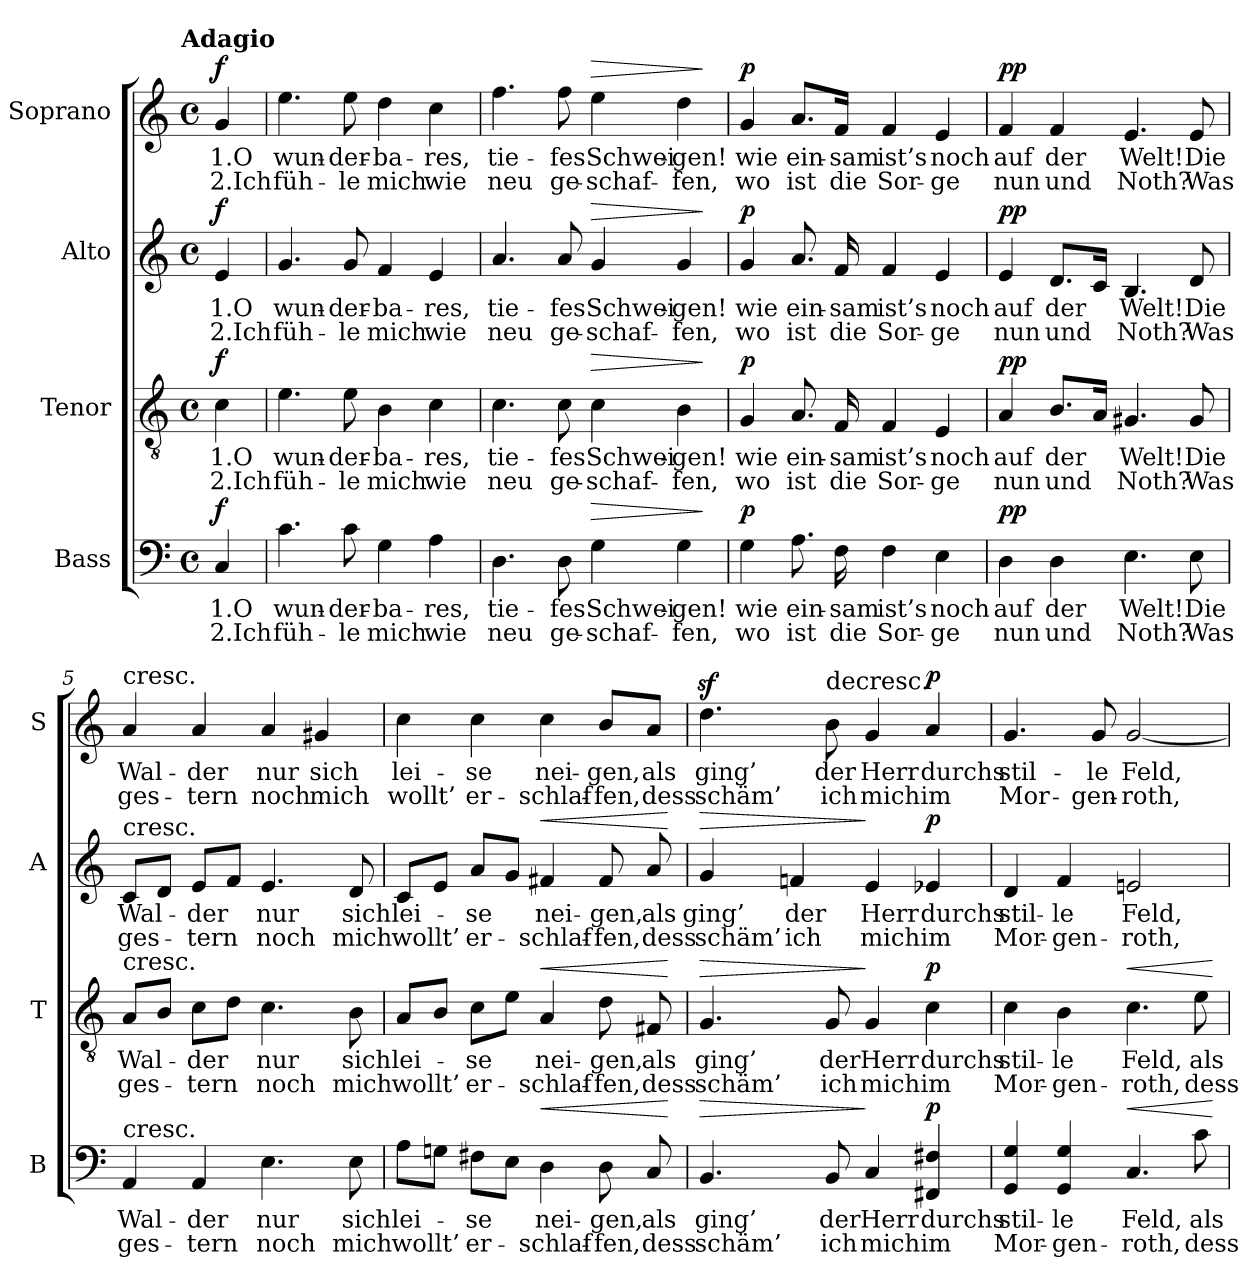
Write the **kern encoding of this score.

**kern	**text	**text	**dynam	**kern	**text	**text	**dynam	**kern	**text	**text	**dynam	**kern	**text	**text	**dynam
*part4	*part4	*part4	*part4	*part3	*part3	*part3	*part3	*part2	*part2	*part2	*part2	*part1	*part1	*part1	*part1
*staff4	*staff4	*staff4	*staff4	*staff3	*staff3	*staff3	*staff3	*staff2	*staff2	*staff2	*staff2	*staff1	*staff1	*staff1	*staff1
*I"Bass	*	*	*	*I"Tenor	*	*	*	*I"Alto	*	*	*	*I"Soprano	*	*	*
*I'B	*	*	*	*I'T	*	*	*	*I'A	*	*	*	*I'S	*	*	*
*clefF4	*	*	*	*clefGv2	*	*	*	*clefG2	*	*	*	*clefG2	*	*	*
*k[]	*	*	*	*k[]	*	*	*	*k[]	*	*	*	*k[]	*	*	*
*C:	*	*	*	*C:	*	*	*	*C:	*	*	*	*C:	*	*	*
!!LO:TX:omd:t=Adagio
*M4/4	*	*	*	*M4/4	*	*	*	*M4/4	*	*	*	*M4/4	*	*	*
*met(c)	*	*	*	*met(c)	*	*	*	*met(c)	*	*	*	*met(c)	*	*	*
*MM66	*	*	*	*MM66	*	*	*	*MM66	*	*	*	*MM66	*	*	*
=	=	=	=	=	=	=	=	=	=	=	=	=	=	=	=
!	!	!	!LO:DY:a	!	!	!	!LO:DY:a	!	!	!	!LO:DY:a	!	!	!	!LO:DY:a
4C	1.O	2.Ich	f	4c	1.O	2.Ich	f	4e	1.O	2.Ich	f	4g	1.O	2.Ich	f
=1	=1	=1	=1	=1	=1	=1	=1	=1	=1	=1	=1	=1	=1	=1	=1
4.c	wun-	füh-	.	4.e	wun-	füh-	.	4.g	wun-	füh-	.	4.ee	wun-	füh-	.
8c	-der-	-le	.	8e	-der-	-le	.	8g	-der-	-le	.	8ee	-der-	-le	.
4G	-ba-	mich	.	4B	-ba-	mich	.	4f	-ba-	mich	.	4dd	-ba-	mich	.
4A	-res,	wie	.	4c	-res,	wie	.	4e	-res,	wie	.	4cc	-res,	wie	.
=2	=2	=2	=2	=2	=2	=2	=2	=2	=2	=2	=2	=2	=2	=2	=2
4.D	tie-	neu	.	4.c	tie-	neu	.	4.a	tie-	neu	.	4.ff	tie-	neu	.
8D	-fes	ge-	.	8c	-fes	ge-	.	8a	-fes	ge-	.	8ff	-fes	ge-	.
!	!	!	!LO:HP:a	!	!	!	!LO:HP:a	!	!	!	!LO:HP:a	!	!	!	!LO:HP:a
4G	Schwei-	-schaf-	>	4c	Schwei-	-schaf-	>	4g	Schwei-	-schaf-	>	4ee	Schwei-	-schaf-	>
4G	-gen!	-fen,	.	4B	-gen!	-fen,	.	4g	-gen!	-fen,	.	4dd	-gen!	-fen,	.
.	.	.	]	.	.	.	]	.	.	.	]	.	.	.	]
=3	=3	=3	=3	=3	=3	=3	=3	=3	=3	=3	=3	=3	=3	=3	=3
!	!	!	!LO:DY:a	!	!	!	!LO:DY:a	!	!	!	!LO:DY:a	!	!	!	!LO:DY:a
4G	wie	wo	p	4G	wie	wo	p	4g	wie	wo	p	4g	wie	wo	p
8.A	ein-	ist	.	8.A	ein-	ist	.	8.a	ein-	ist	.	8.a/L	ein-	ist	.
16F	-sam	die	.	16F	-sam	die	.	16f	-sam	die	.	16f/Jk	-sam	die	.
4F	ist’s	Sor-	.	4F	ist’s	Sor-	.	4f	ist’s	Sor-	.	4f	ist’s	Sor-	.
4E	noch	-ge	.	4E	noch	-ge	.	4e	noch	-ge	.	4e	noch	-ge	.
=4	=4	=4	=4	=4	=4	=4	=4	=4	=4	=4	=4	=4	=4	=4	=4
!	!	!	!LO:DY:a	!	!	!	!LO:DY:a	!	!	!	!LO:DY:a	!	!	!	!LO:DY:a
4D	auf	nun	pp	4A	auf	nun	pp	4e	auf	nun	pp	4f	auf	nun	pp
4D	der	und	.	8.BL	der	und	.	8.dL	der	und	.	4f	der	und	.
.	.	.	.	16AJk	.	.	.	16cJk	.	.	.	.	.	.	.
4.E	Welt!	Noth?	.	4.G#X	Welt!	Noth?	.	4.B	Welt!	Noth?	.	4.e	Welt!	Noth?	.
8E	Die	Was	.	8G#	Die	Was	.	8d	Die	Was	.	8e	Die	Was	.
=5	=5	=5	=5	=5	=5	=5	=5	=5	=5	=5	=5	=5	=5	=5	=5
!	!	!	!	!	!	!	!	!	!	!	!	!LO:TX:a:t=cresc.	!	!	!
!	!	!	!	!	!	!	!	!LO:TX:a:t=cresc.	!	!	!	!	!	!	!
!	!	!	!	!LO:TX:a:t=cresc.	!	!	!	!	!	!	!	!	!	!	!
!LO:TX:a:t=cresc.	!	!	!	!	!	!	!	!	!	!	!	!	!	!	!
4AA	Wal-	ges-	.	8AL	Wal-	ges-	.	8cL	Wal-	ges-	.	4a	Wal-	ges-	.
.	.	.	.	8BJ	.	.	.	8dJ	.	.	.	.	.	.	.
4AA	-der	-tern	.	8cL	-der	-tern	.	8eL	-der	-tern	.	4a	-der	-tern	.
.	.	.	.	8dJ	.	.	.	8fJ	.	.	.	.	.	.	.
4.E	nur	noch	.	4.c	nur	noch	.	4.e	nur	noch	.	4a	nur	noch	.
.	.	.	.	.	.	.	.	.	.	.	.	4g#X	sich	mich	.
8E	sich	mich	.	8B	sich	mich	.	8d	sich	mich	.	.	.	.	.
=6	=6	=6	=6	=6	=6	=6	=6	=6	=6	=6	=6	=6	=6	=6	=6
8AL	lei-	wollt’	.	8AL	lei-	wollt’	.	8cL	lei-	wollt’	.	4cc	lei-	wollt’	.
8GnJ	.	.	.	8BJ	.	.	.	8eJ	.	.	.	.	.	.	.
8F#XL	-se	er-	.	8cL	-se	er-	.	8aL	-se	er-	.	4cc	-se	er-	.
8EJ	.	.	.	8eJ	.	.	.	8gJ	.	.	.	.	.	.	.
!	!	!	!LO:HP:a	!	!	!	!LO:HP:a	!	!	!	!LO:HP:a	!	!	!	!
4D	nei-	-schlaf-	<	4A	nei-	-schlaf-	<	4f#X	nei-	-schlaf-	<	4cc	nei-	-schlaf-	.
8D	-gen,	-fen,	.	8d	-gen,	-fen,	.	8f#	-gen,	-fen,	.	8b/L	-gen,	-fen,	.
8C	als	dess	.	8F#X	als	dess	.	8a	als	dess	.	8a/J	als	dess	.
.	.	.	[	.	.	.	[	.	.	.	[	.	.	.	.
=7	=7	=7	=7	=7	=7	=7	=7	=7	=7	=7	=7	=7	=7	=7	=7
!	!	!	!LO:HP:a	!	!	!	!LO:HP:a	!	!	!	!LO:HP:a	!	!	!	!
4.BB	ging’	schäm’	>	4.G	ging’	schäm’	>	4g	ging’	schäm’	>	4.ddz>	ging’	schäm’	.
.	.	.	.	.	.	.	.	4fn	der	ich	.	.	.	.	.
!	!	!	!	!	!	!	!	!	!	!	!	!LO:TX:a:t=decresc.	!	!	!
8BB	der	ich	.	8G	der	ich	.	.	.	.	.	8b	der	ich	.
4C	Herr	mich	]	4G	Herr	mich	]	4e	Herr	mich	]	4g	Herr	mich	.
!	!	!	!LO:DY:a	!	!	!	!LO:DY:a	!	!	!	!LO:DY:a	!	!	!	!LO:DY:a
4FF#X 4F#X	durchs	im	p	4c	durchs	im	p	4e-X	durchs	im	p	4a	durchs	im	p
=8	=8	=8	=8	=8	=8	=8	=8	=8	=8	=8	=8	=8	=8	=8	=8
4GG 4G	stil-	Mor-	.	4c	stil-	Mor-	.	4d	stil-	Mor-	.	4.g	stil-	Mor-	.
4GG 4G	-le	-gen-	.	4B	-le	-gen-	.	4f	-le	-gen-	.	.	.	.	.
.	.	.	.	.	.	.	.	.	.	.	.	8g	-le	-gen-	.
!	!	!	!LO:HP:a	!	!	!	!LO:HP:a	!	!	!	!	!	!	!	!
4.C	Feld,	-roth,	<	4.c	Feld,	-roth,	<	2en	Feld,	-roth,	.	[2g	Feld,	-roth,	.
8c	als	dess	.	8e	als	dess	.	.	.	.	.	.	.	.	.
.	.	.	[	.	.	.	[	.	.	.	.	.	.	.	.
=	=	=	=	=	=	=	=	=	=	=	=	=	=	=	=
*-	*-	*-	*-	*-	*-	*-	*-	*-	*-	*-	*-	*-	*-	*-	*-
